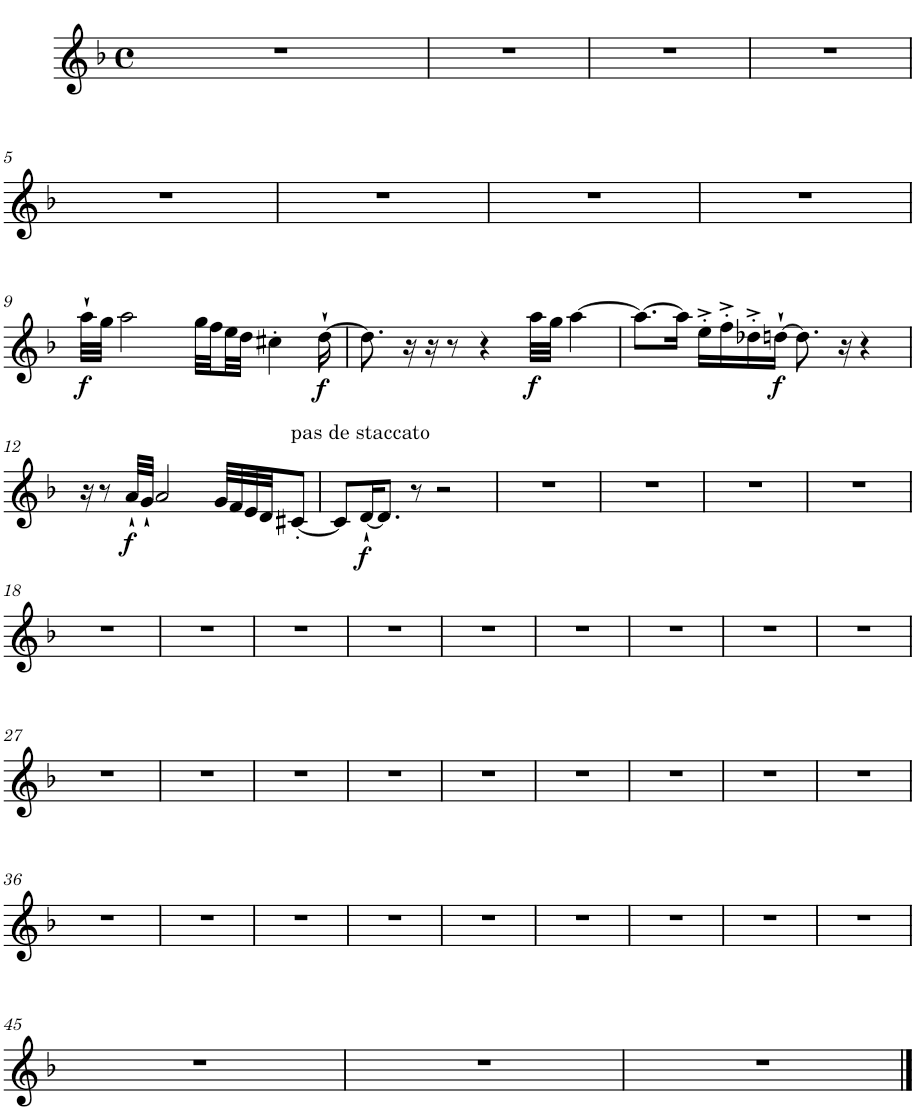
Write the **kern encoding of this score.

**kern	**dynam
*part1	*part1
*staff1	*staff1
*I"Flûte	*
*I'Fl.	*
*clefG2	*
*k[b-]	*
*M4/4	*
*met(c)	*
=1	=1
1r	.
=2	=2
1r	.
=3	=3
1r	.
=4	=4
1r	.
!!LO:LB:g=z
=5	=5
1r	.
=6	=6
1r	.
=7	=7
1r	.
=8	=8
1r	.
!!LO:LB:g=z
=9	=9
!	!LO:DY:b
32aa`\LLL	f
32gg\JJJ	.
2aa\	.
32gg\LLL	.
32ff\	.
32ee\	.
32dd\JJJ	.
4cc#X'\	.
!	!LO:DY:b
[16dd`\	f
=10	=10
8.dd\]	.
16r	.
16r	.
8r	.
4r	.
!	!LO:DY:b
32aa\LLL	f
32gg\JJJ	.
[4aa\	.
=11	=11
8.aa\L_	.
16aa\Jk]	.
16ee^'\LL	.
16ff'^\	.
16dd-X^'\	.
!	!LO:DY:b
[16ddn`\JJ	f
8.dd\]	.
16r	.
4r	.
!!LO:LB:g=z
=12	=12
16r	.
8r	.
!	!LO:DY:b
32a`/LLL	f
32g`/JJJ	.
2a/	.
32g/LLL	.
32f/	.
32e/	.
32d/JJ	.
!LO:TX:a:t=pas de staccato	!
[8c#X'/J	.
=13	=13
8c#/L]	.
!	!LO:DY:b
[16d`/K	f
8.d/J]	.
8r	.
2r	.
=14	=14
1r	.
=15	=15
1r	.
=16	=16
1r	.
=17	=17
1r	.
!!LO:LB:g=z
=18	=18
1r	.
=19	=19
1r	.
=20	=20
1r	.
=21	=21
1r	.
=22	=22
1r	.
=23	=23
1r	.
=24	=24
1r	.
=25	=25
1r	.
=26	=26
1r	.
!!LO:LB:g=z
=27	=27
1r	.
=28	=28
1r	.
=29	=29
1r	.
=30	=30
1r	.
=31	=31
1r	.
=32	=32
1r	.
=33	=33
1r	.
=34	=34
1r	.
=35	=35
1r	.
!!LO:LB:g=z
=36	=36
1r	.
=37	=37
1r	.
=38	=38
1r	.
=39	=39
1r	.
=40	=40
1r	.
=41	=41
1r	.
=42	=42
1r	.
=43	=43
1r	.
=44	=44
1r	.
!!LO:LB:g=z
=45	=45
1r	.
=46	=46
1r	.
=47	=47
1r	.
==	==
*-	*-
